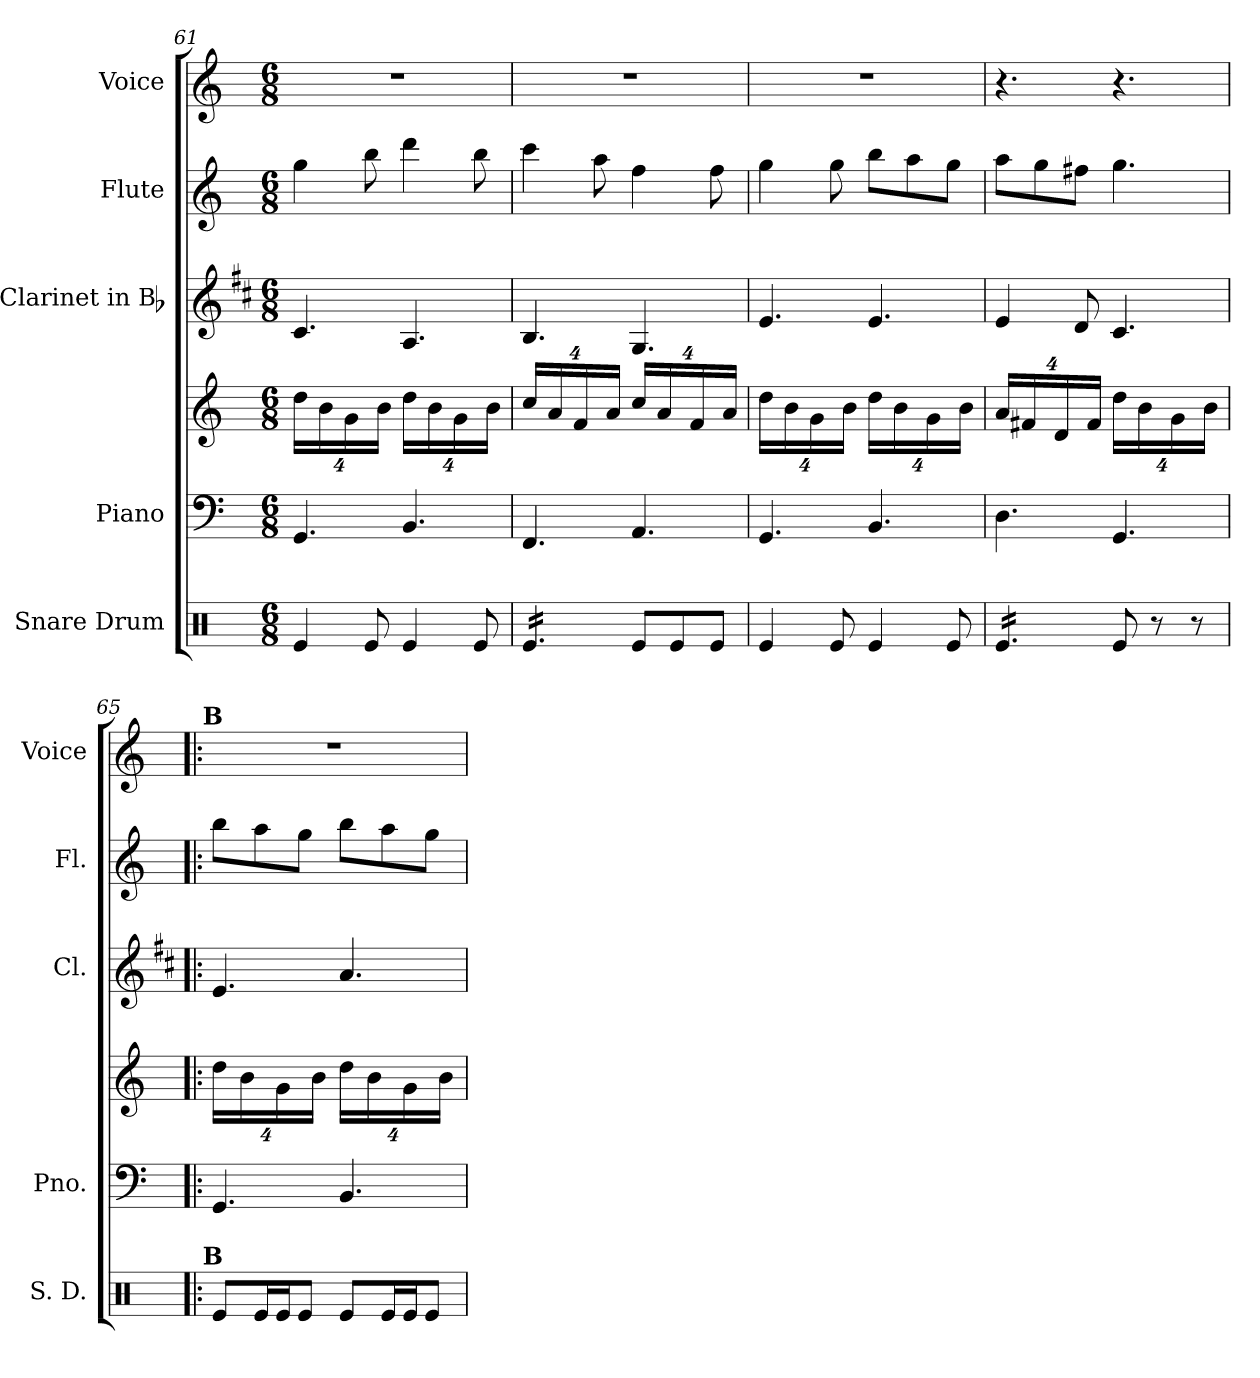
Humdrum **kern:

**kern	**kern	**kern	**kern	**kern	**kern
*part5	*part4	*part4	*part3	*part2	*part1
*staff6	*staff5	*staff4	*staff3	*staff2	*staff1
*I"Snare Drum	*I"Piano	*	*I"Clarinet in Bb	*I"Flute	*I"Voice
*I'S. D.	*I'Pno.	*	*I'Cl.	*I'Fl.	*I'Voice
*clefX	*clefF4	*clefG2	*clefG2	*clefG2	*clefG2
*	*	*	*ITrd1c2	*	*
*k[]	*k[]	*k[]	*k[]	*k[]	*k[]
*C:	*C:	*C:	*C:	*C:	*C:
*M6/8	*M6/8	*M6/8	*M6/8	*M6/8	*M6/8
*	*	*Xbrackettup	*	*	*
=61	=61	=61	=61	=61	=61
!	!	!	!	!	!LO:N:vis=1
4Rei/	4.GGi/	32%3ddi\LL	4.Bi/	4ggi\	2.r
.	.	32%3bi\	.	.	.
.	.	32%3gi\	.	.	.
8Rei/	.	.	.	8bbi\	.
.	.	32%3bi\JJ	.	.	.
4Rei/	4.BBi/	32%3ddi\LL	4.Gi/	4dddi\	.
.	.	32%3bi\	.	.	.
.	.	32%3gi\	.	.	.
8Rei/	.	.	.	8bbi\	.
.	.	32%3bi\JJ	.	.	.
=62	=62	=62	=62	=62	=62
!	!	!	!	!	!LO:N:vis=1
*tremolo	*	*	*	*	*
16Rei/LL	4.FFi/	32%3cci/LL	4.Ai/	4ccci\	2.r
16Rei/	.	.	.	.	.
.	.	32%3ai/	.	.	.
16Rei/	.	.	.	.	.
16Rei/	.	32%3fi/	.	.	.
16Rei/	.	.	.	8aai\	.
.	.	32%3ai/JJ	.	.	.
16Rei/JJ	.	.	.	.	.
*Xtremolo	*	*	*	*	*
8Rei/L	4.AAi/	32%3cci/LL	4.Fi/	4ffi\	.
.	.	32%3ai/	.	.	.
8Rei/	.	.	.	.	.
.	.	32%3fi/	.	.	.
8Rei/J	.	.	.	8ffi\	.
.	.	32%3ai/JJ	.	.	.
=63	=63	=63	=63	=63	=63
!	!	!	!	!	!LO:N:vis=1
4Rei/	4.GGi/	32%3ddi\LL	4.di/	4ggi\	2.r
.	.	32%3bi\	.	.	.
.	.	32%3gi\	.	.	.
8Rei/	.	.	.	8ggi\	.
.	.	32%3bi\JJ	.	.	.
4Rei/	4.BBi/	32%3ddi\LL	4.di/	8bbi\L	.
.	.	32%3bi\	.	.	.
.	.	.	.	8aai\	.
.	.	32%3gi\	.	.	.
8Rei/	.	.	.	8ggi\J	.
.	.	32%3bi\JJ	.	.	.
=64	=64	=64	=64	=64	=64
*tremolo	*	*	*	*	*
16Rei/LL	4.Di\	32%3ai/LL	4di/	8aai\L	4.r
16Rei/	.	.	.	.	.
.	.	32%3f#Xi/	.	.	.
16Rei/	.	.	.	8ggi\	.
16Rei/	.	32%3di/	.	.	.
16Rei/	.	.	8ci/	8ff#Xi\J	.
.	.	32%3f#i/JJ	.	.	.
16Rei/JJ	.	.	.	.	.
*Xtremolo	*	*	*	*	*
8Rei/	4.GGi/	32%3ddi\LL	4.Bi/	4.ggi\	4.r
.	.	32%3bi\	.	.	.
8r	.	.	.	.	.
.	.	32%3gi\	.	.	.
8r	.	.	.	.	.
.	.	32%3bi\JJ	.	.	.
=65!|:	=65!|:	=65!|:	=65!|:	=65!|:	=65!|:
!	!	!	!	!	!LO:TX:a:B:cj:t=B
!LO:TX:a:B:cj:t=B	!	!	!	!	!
!	!	!	!	!	!LO:N:vis=1
8Rei/L	4.GGi/	32%3ddi\LL	4.di/	8bbi\L	2.r
.	.	32%3bi\	.	.	.
16Rei/L	.	.	.	8aai\	.
16Rei/J	.	32%3gi\	.	.	.
8Rei/J	.	.	.	8ggi\J	.
.	.	32%3bi\JJ	.	.	.
8Rei/L	4.BBi/	32%3ddi\LL	4.gi/	8bbi\L	.
.	.	32%3bi\	.	.	.
16Rei/L	.	.	.	8aai\	.
16Rei/J	.	32%3gi\	.	.	.
8Rei/J	.	.	.	8ggi\J	.
.	.	32%3bi\JJ	.	.	.
=	=	=	=	=	=
*-	*-	*-	*-	*-	*-
